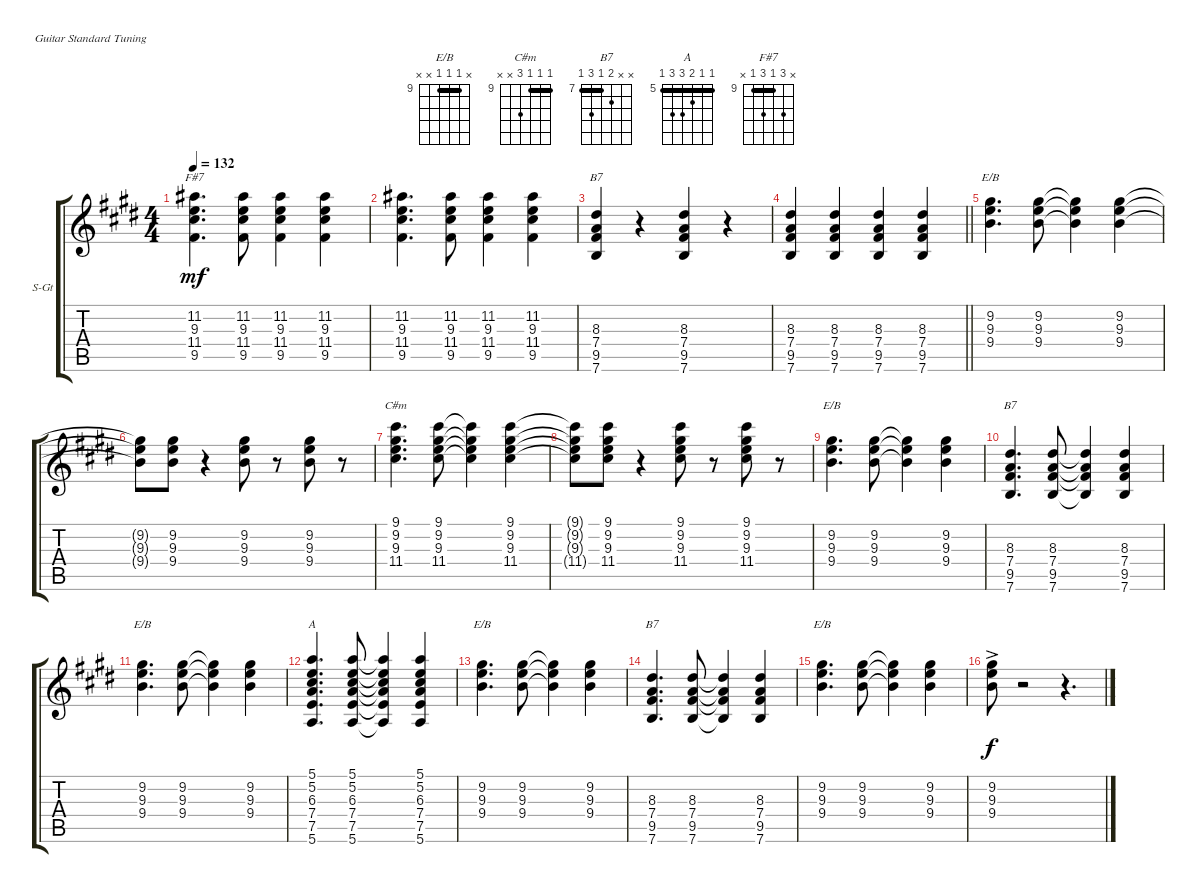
\defaultSystemsLayout 4
\bracketExtendMode groupsimilarinstruments
\firstSystemTrackNameOrientation horizontal
\otherSystemsTrackNameOrientation horizontal
\track ("Rhythm Guitar" "S-Gt") {instrument acousticguitarsteel}
\staff {score tabs}
\tuning (E4 B3 G3 D3 A2 E2)
\chord ("E/B" x 9 9 9 x x) {firstfret 9 showfingering false barre (9 9)}
\chord ("C#m" 9 9 9 11 x x) {firstfret 9 showfingering false barre (9 9)}
\chord ("B7" x x 8 7 9 7) {firstfret 7 showfingering false barre 7}
\chord ("A" 5 5 6 7 7 5) {firstfret 5 showfingering false barre (5 5)}
\chord ("F#7" x 11 9 11 9 x) {firstfret 9 showfingering false barre 9}
\ts (4 4)
\tempo 132
\clef g2
\scale
0.333333
\ks e
(9.5 11.4 9.3 11.2).4{d ch "F#7" dy mf} (9.5 11.4 9.3 11.2).8 (9.3 11.4 9.5 11.2).4 (9.5 11.4 9.3 11.2).4 |
\scale
0.333333 (9.5 11.4 9.3 11.2).4{d} (9.5 11.4 9.3 11.2).8 (9.3 11.4 9.5 11.2).4 (9.5 11.4 9.3 11.2).4 |
\scale
0.333333 (7.6 9.5 7.4 8.3).4{ch "B7"} r.4 (8.3 7.4 7.6 9.5).4 r.4 |
\scale
0.333333
\barLineRight lightlight
(8.3 7.4 7.6 9.5).4 (8.3 7.4 7.6 9.5).4 (8.3 7.4 7.6 9.5).4 (8.3 7.4 7.6 9.5).4 |
\scale
0.333333 (9.2 9.3 9.4).4{d ch "E/B"} (9.4 9.3 9.2).8 (9.2{t} 9.3{t} 9.4{t}).4 (9.2 9.3 9.4).4 |
\scale
0.333333 (9.4{t} 9.3{t} 9.2{t}).8 (9.2 9.3 9.4).8 r.4 (9.2 9.3 9.4).8 r.8 (9.2 9.3 9.4).8 r.8 |
\scale
0.333333 (11.4 9.3 9.2 9.1).4{d ch "C#m"} (11.4 9.3 9.2 9.1).8 (9.2{t} 9.3{t} 11.4{t} 9.1{t}).4 (9.2 9.3 11.4 9.1).4 |
\scale
0.333333 (11.4{t} 9.3{t} 9.2{t} 9.1{t}).8 (9.2 9.3 11.4 9.1).8 r.4 (9.2 9.3 11.4 9.1).8 r.8 (9.2 9.3 11.4 9.1).8 r.8 |
\scale
0.333333 (9.2 9.3 9.4).4{d ch "E/B"} (9.4 9.3 9.2).8 (9.2{t} 9.3{t} 9.4{t}).4 (9.2 9.3 9.4).4 |
\scale
0.333333 (7.6 9.5 7.4 8.3).4{d ch "B7"} (8.3 7.4 9.5 7.6).8 (7.6{t} 9.5{t} 7.4{t} 8.3{t}).4 (8.3 7.4 9.5 7.6).4 |
\scale
0.333333 (9.2 9.3 9.4).4{d ch "E/B"} (9.4 9.3 9.2).8 (9.2{t} 9.3{t} 9.4{t}).4 (9.2 9.3 9.4).4 |
\scale
0.333333 (5.6 7.5 7.4 6.3 5.2 5.1).4{d ch "A"} (5.1 5.2 6.3 7.4 7.5 5.6).8 (5.6{t} 7.5{t} 7.4{t} 6.3{t} 5.2{t} 5.1{t}).4 (5.1 5.2 6.3 7.4 7.5 5.6).4 |
\scale
0.333333 (9.2 9.3 9.4).4{d ch "E/B"} (9.4 9.3 9.2).8 (9.2{t} 9.3{t} 9.4{t}).4 (9.2 9.3 9.4).4 |
\scale
0.333333 (7.6 9.5 7.4 8.3).4{d ch "B7"} (8.3 7.4 9.5 7.6).8 (7.6{t} 9.5{t} 7.4{t} 8.3{t}).4 (8.3 7.4 9.5 7.6).4 |
\scale
0.333333 (9.2 9.3 9.4).4{d ch "E/B"} (9.4 9.3 9.2).8 (9.2{t} 9.3{t} 9.4{t}).4 (9.2 9.3 9.4).4 |
\scale
0.333333 (9.2 9.3 9.4{ac}).8{dy f} r.2 r.4{d}
